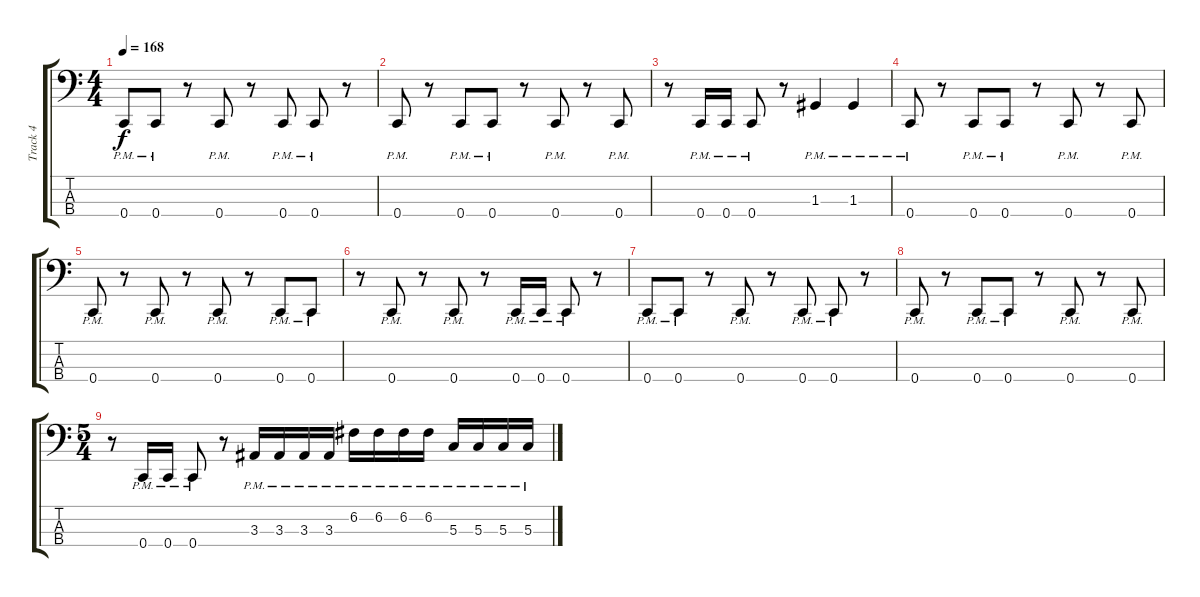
\track ("Track 4" "Track 4") {instrument electricbassfinger}
\staff {score tabs}
\tuning (F2 C2 G1 C1) {hide}
\ts (4 4)
\tempo 168
\clef f4
\ks c
0.4{pm}.8{dy f} 0.4{pm}.8 r.8 0.4{pm}.8 r.8 0.4{pm}.8 0.4{pm}.8 r.8 |
0.4{pm}.8 r.8 0.4{pm}.8 0.4{pm}.8 r.8 0.4{pm}.8 r.8 0.4{pm}.8 |
r.8 0.4{pm}.16 0.4{pm}.16 0.4{pm}.8 r.8 1.3{pm}.4 1.3{pm}.4 |
0.4{pm}.8 r.8 0.4{pm}.8 0.4{pm}.8 r.8 0.4{pm}.8 r.8 0.4{pm}.8 |
0.4{pm}.8 r.8 0.4{pm}.8 r.8 0.4{pm}.8 r.8 0.4{pm}.8 0.4{pm}.8 |
r.8 0.4{pm}.8 r.8 0.4{pm}.8 r.8 0.4{pm}.16 0.4{pm}.16 0.4{pm}.8 r.8 |
0.4{pm}.8 0.4{pm}.8 r.8 0.4{pm}.8 r.8 0.4{pm}.8 0.4{pm}.8 r.8 |
0.4{pm}.8 r.8 0.4{pm}.8 0.4{pm}.8 r.8 0.4{pm}.8 r.8 0.4{pm}.8 |
\ts (5 4)
r.8 0.4{pm}.16 0.4{pm}.16 0.4{pm}.8 r.8 3.3{pm}.16 3.3{pm}.16 3.3{pm}.16 3.3{pm}.16 6.2{pm}.16 6.2{pm}.16 6.2{pm}.16 6.2{pm}.16 5.3{pm}.16 5.3{pm}.16 5.3{pm}.16 5.3{pm}.16
